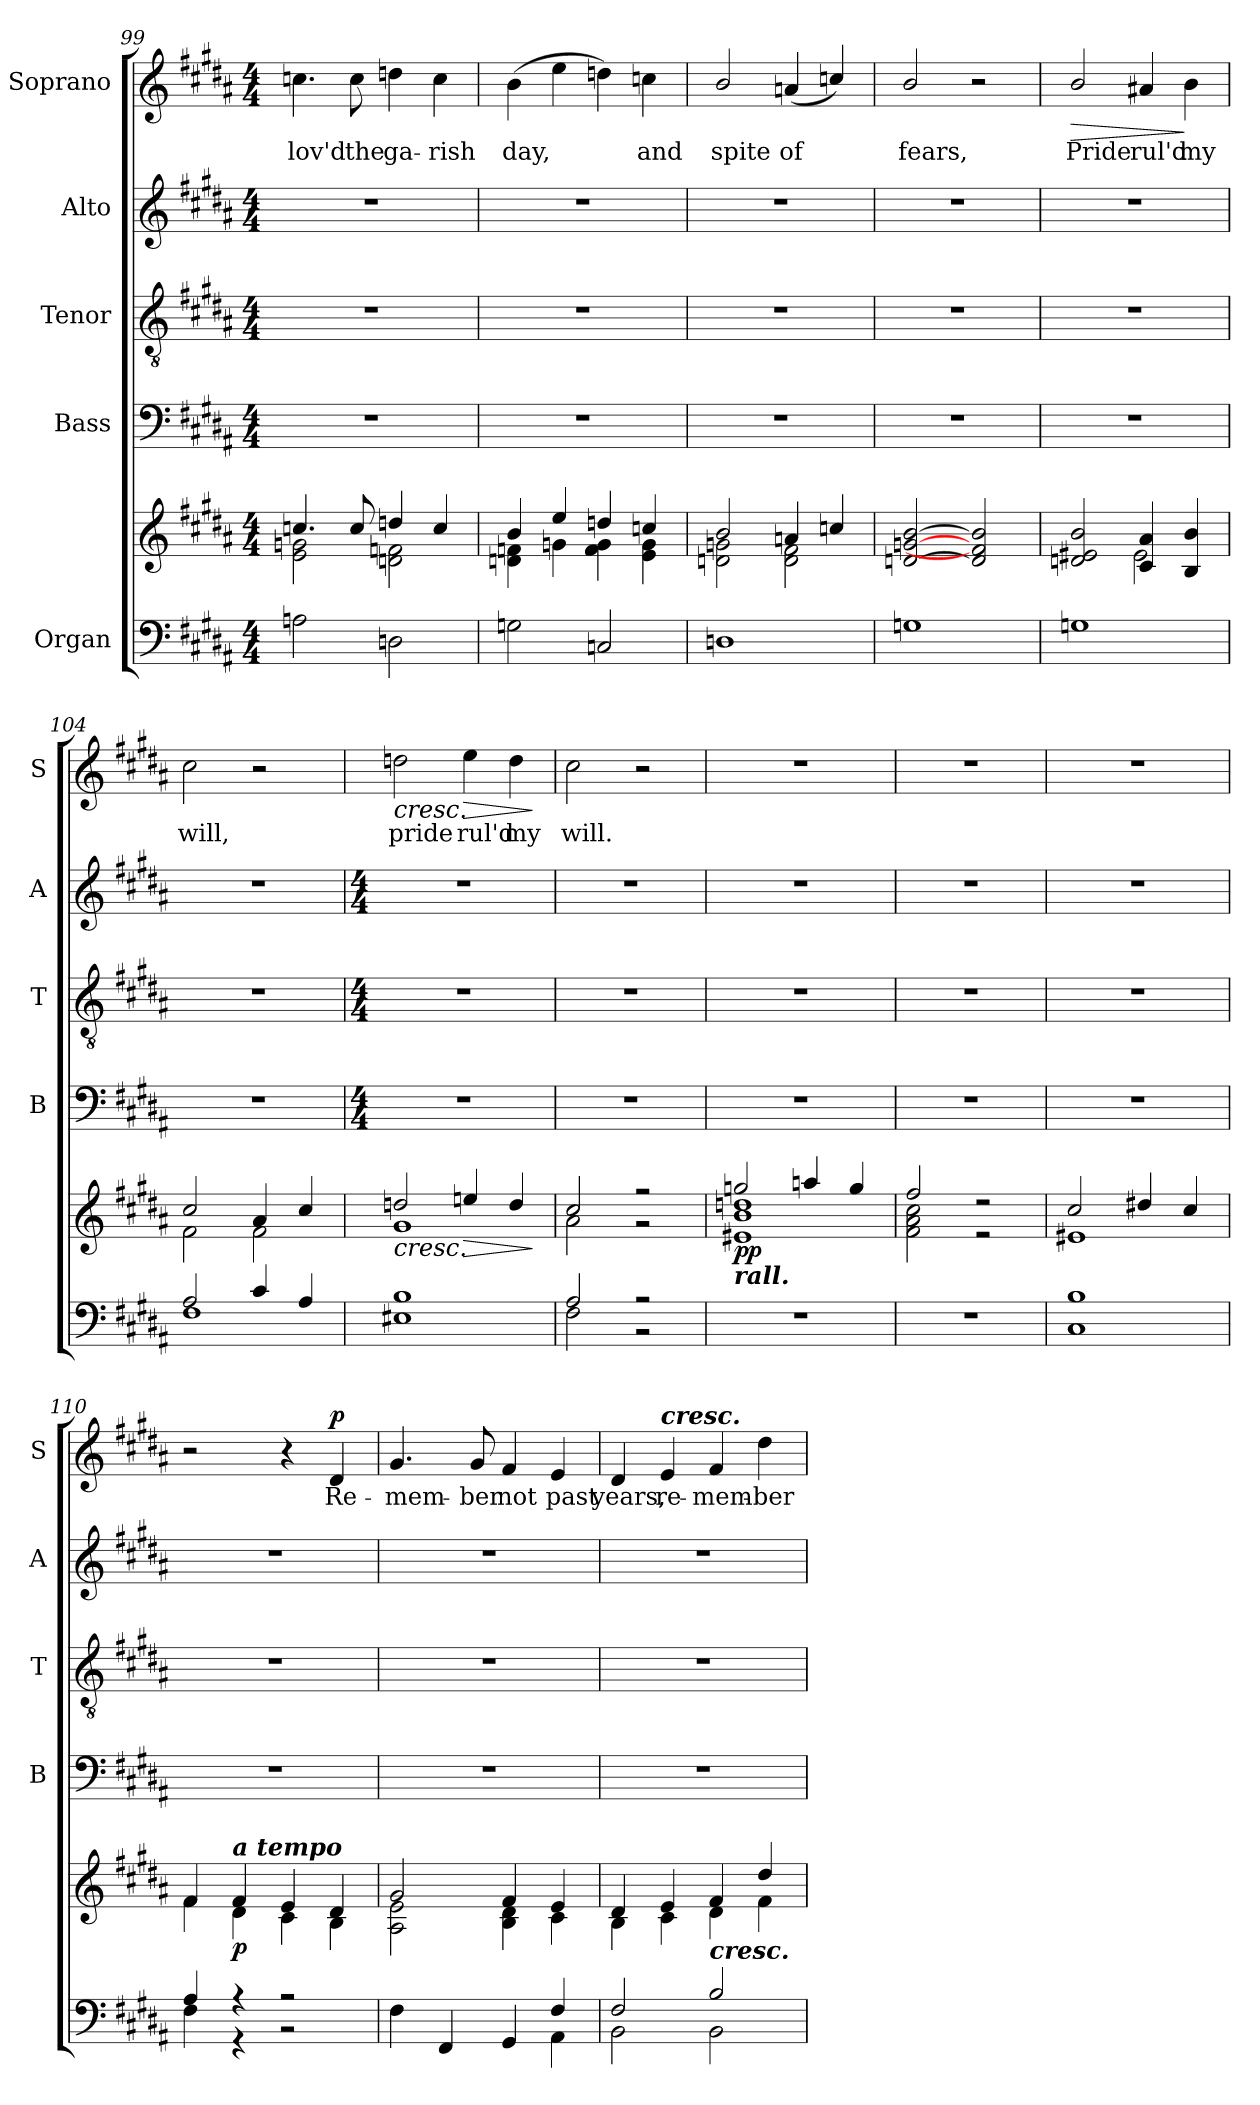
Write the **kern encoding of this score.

**kern	**kern	**dynam	**kern	**kern	**kern	**kern	**text	**dynam
*part5	*part5	*part5	*part4	*part3	*part2	*part1	*part1	*part1
*staff6	*staff5	*staff5/6	*staff4	*staff3	*staff2	*staff1	*staff1	*staff1
*I"Organ	*	*	*I"Bass	*I"Tenor	*I"Alto	*I"Soprano	*	*
*	*	*	*I'B	*I'T	*I'A	*I'S	*	*
*clefF4	*clefG2	*	*clefF4	*clefGv2	*clefG2	*clefG2	*	*
*k[f#c#g#d#a#]	*k[f#c#g#d#a#]	*	*k[f#c#g#d#a#]	*k[f#c#g#d#a#]	*k[f#c#g#d#a#]	*k[f#c#g#d#a#]	*	*
*B:	*B:	*	*B:	*B:	*B:	*B:	*	*
*M4/4	*M4/4	*	*M4/4	*M4/4	*M4/4	*M4/4	*	*
=99	=99	=99	=99	=99	=99	=99	=99	=99
*^	*^	*	*	*	*	*	*	*
!	!	!	!	!	!	!	!	!	!LO:LY:b	!
2An\	2ryy	4.ccn/	2e\ 2gn\	.	1r	1r	1r	4.ccn	lov'd	.
!	!	!	!	!	!	!	!	!	!LO:LY:b	!
.	.	8cc/	.	.	.	.	.	8cc	the	.
!	!	!	!	!	!	!	!	!	!LO:LY:b	!
2Dn\	2ryy	4ddn/	2dn\ 2fn\	.	.	.	.	4ddn	ga-	.
!	!	!	!	!	!	!	!	!	!LO:LY:b	!
.	.	4cc/	.	.	.	.	.	4cc	-rish	.
=100	=100	=100	=100	=100	=100	=100	=100	=100	=100	=100
!	!	!	!	!	!	!	!	!	!LO:LY:b	!
2Gn\	2ryy	4b/	4dn\ 4fn\	.	1r	1r	1r	(>4b	day,	.
.	.	4ee/	4gn\	.	.	.	.	4ee	.	.
2Cn/	2ryy	4ddn/	4f\ 4g\	.	.	.	.	4ddn)	.	.
!	!	!	!	!	!	!	!	!	!LO:LY:b	!
.	.	4ccn/	4e\ 4g\	.	.	.	.	4ccn	and	.
=101	=101	=101	=101	=101	=101	=101	=101	=101	=101	=101
!	!	!	!	!	!	!	!	!	!LO:LY:b	!
1Dn/	2ryy	2b/	2dn\ 2gn\	.	1r	1r	1r	2b/	spite	.
!	!	!	!	!	!	!	!	!	!LO:LY:b	!
.	2ryy	4an/	2d\ 2f#\	.	.	.	.	(<4an	of	.
.	.	4ccn/	.	.	.	.	.	4ccn/)	.	.
=102	=102	=102	=102	=102	=102	=102	=102	=102	=102	=102
!	!	!	!	!	!	!	!	!	!LO:LY:b	!
1Gn/	2ryy	[2dn/ [2gn/ [2b/	1ryy	.	1r	1r	1r	2b/	fears,	.
.	2ryy	2d/] 2f#/] 2b/]	.	.	.	.	.	2r	.	.
=103	=103	=103	=103	=103	=103	=103	=103	=103	=103	=103
!	!	!	!	!	!	!	!	!	!LO:LY:b	!LO:HP:b
1Gn/	2ryy	2dn/ 2e#X/ 2b/	2ryy	.	1r	1r	1r	2b/	Pride	>
!	!	!	!	!	!	!	!	!	!LO:LY:b	!
.	2ryy	4c#/ 4a#/	2e#\	.	.	.	.	4a#X	rul'd	.
!	!	!	!	!	!	!	!	!	!LO:LY:b	!
.	.	4B/ 4b/	.	.	.	.	.	4b	my	]
=104	=104	=104	=104	=104	=104	=104	=104	=104	=104	=104
!	!	!	!	!	!	!	!	!	!LO:LY:b	!
2A#/	1F#\	2cc#/	2f#\	.	1r	1r	1r	2cc#	will,	.
4c#/	.	4a#/	2f#\	.	.	.	.	2r	.	.
4A#/	.	4cc#/	.	.	.	.	.	.	.	.
!!LO:LB:g=z
=105	=105	=105	=105	=105	=105	=105	=105	=105	=105	=105
*	*	*	*	*	*M4/4	*M4/4	*M4/4	*	*	*
!	!	!	!	!LO:HP:b	!	!	!	!	!LO:LY:b	!LO:HP:b
1B/	1E#X\	2ddn/	1g#\	<	1r	1r	1r	2ddn	pride	<
!	!	!	!	!LO:HP:b	!	!	!	!	!LO:LY:b	!LO:HP:b
.	.	4een/	.	>	.	.	.	4ee	rul'd	>
!	!	!	!	!	!	!	!	!	!LO:LY:b	!
.	.	4dd/	.	[	.	.	.	4dd	my	[
*v	*v	*	*	*	*	*	*	*	*	*
*	*v	*v	*	*	*	*	*	*	*
.	.	]	.	.	.	.	.	]
=106	=106	=106	=106	=106	=106	=106	=106	=106
*^	*^	*	*	*	*	*	*	*
!	!	!	!	!	!	!	!	!	!LO:LY:b	!
2A#/	2F#\	2cc#/	2a#\	.	1r	1r	1r	2cc#	will.	.
2r	2r	2r	2r	.	.	.	.	2r	.	.
=107	=107	=107	=107	=107	=107	=107	=107	=107	=107	=107
!	!	!LO:TX:b:Bi:t=rall.	!	!	!	!	!	!	!	!
!	!	!	!	!LO:DY:b	!	!	!	!	!	!
1r	2ryy	2ggn/	1e#X\ 1b\ 1ddn\	pp	1r	1r	1r	1r	.	.
.	2ryy	4aan/	.	.	.	.	.	.	.	.
.	.	4gg/	.	.	.	.	.	.	.	.
=108	=108	=108	=108	=108	=108	=108	=108	=108	=108	=108
1r	2ryy	2ff#/	2f#\ 2a#\ 2cc#\	.	1r	1r	1r	1r	.	.
.	2ryy	2r	2r	.	.	.	.	.	.	.
=109	=109	=109	=109	=109	=109	=109	=109	=109	=109	=109
1B/	1C#\	2cc#/	1e#X\	.	1r	1r	1r	1r	.	.
.	.	4dd#X/	.	.	.	.	.	.	.	.
.	.	4cc#/	.	.	.	.	.	.	.	.
=110	=110	=110	=110	=110	=110	=110	=110	=110	=110	=110
4A#/	4F#\	4f#/	4f#\	.	1r	1r	1r	2r	.	.
!	!	!LO:TX:a:Bi:t=a tempo	!	!	!	!	!	!	!	!
!	!	!	!	!LO:DY:b	!	!	!	!	!	!
4r	4r	4f#/	4d#\	p	.	.	.	.	.	.
2r	2r	4e/	4c#\	.	.	.	.	4r	.	.
!	!	!	!	!	!	!	!	!	!LO:LY:b	!LO:DY:b
.	.	4d#/	4B\	.	.	.	.	4d#	Re-	p
=111	=111	=111	=111	=111	=111	=111	=111	=111	=111	=111
!	!	!	!	!	!	!	!	!	!LO:LY:b	!
4F#\	2ryy	2g#/	2A#\ 2e\	.	1r	1r	1r	4.g#	-mem-	.
4FF#/	.	.	.	.	.	.	.	.	.	.
!	!	!	!	!	!	!	!	!	!LO:LY:b	!
.	.	.	.	.	.	.	.	8g#	-ber	.
!	!	!	!	!	!	!	!	!	!LO:LY:b	!
4GG#/	4ryy	4f#/	4B\ 4d#\	.	.	.	.	4f#	not	.
!	!	!	!	!	!	!	!	!	!LO:LY:b	!
4F#/	4AA#\	4e/	4c#\	.	.	.	.	4e	past	.
=112	=112	=112	=112	=112	=112	=112	=112	=112	=112	=112
!	!	!	!	!	!	!	!	!	!LO:LY:b	!
2F#/	2BB\	4d#/	4B\	.	1r	1r	1r	4d#	years,	.
!	!	!	!	!	!	!	!	!LO:TX:a:Bi:t=cresc.	!	!
!	!	!	!	!	!	!	!	!	!LO:LY:b	!
.	.	4e/	4c#\	.	.	.	.	4e	re-	.
!LO:TX:a:Bi:t=cresc.	!	!	!	!	!	!	!	!	!	!
!	!	!	!	!	!	!	!	!	!LO:LY:b	!
2B/	2BB\	4f#/	4d#\	.	.	.	.	4f#	-mem-	.
!	!	!	!	!	!	!	!	!	!LO:LY:b	!
.	.	4dd#/	4f#\	.	.	.	.	4dd#	-ber	.
*v	*v	*	*	*	*	*	*	*	*	*
*	*v	*v	*	*	*	*	*	*	*
=	=	=	=	=	=	=	=	=
*-	*-	*-	*-	*-	*-	*-	*-	*-
